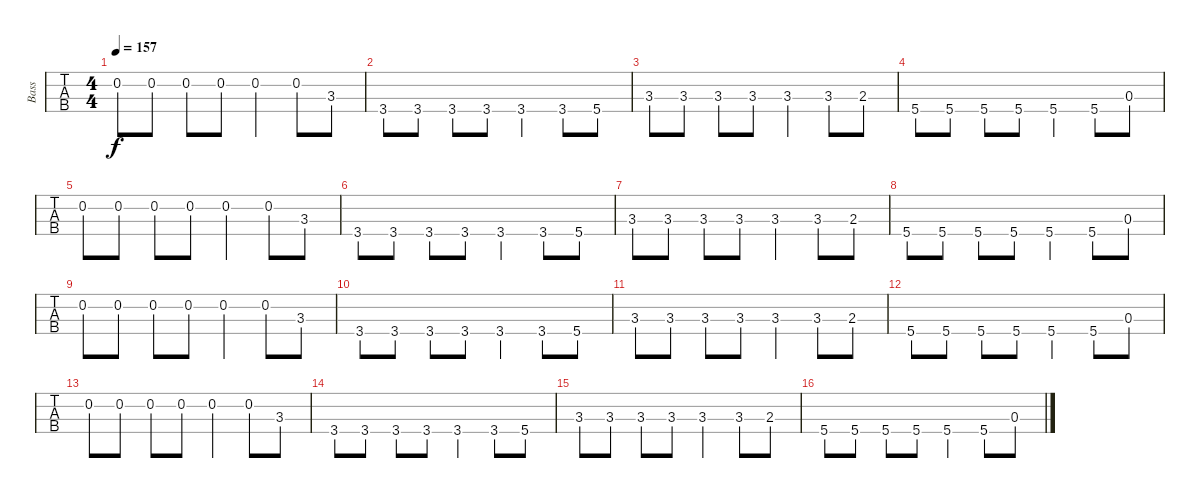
\track ("Bass" "Bass") {instrument electricbassfinger}
\staff {tabs}
\tuning (G2 D2 A1 D1) {hide}
\ts (4 4)
\tempo 157
\clef f4
\ks c
0.2.8{dy f} 0.2.8 0.2{st}.8 0.2.8 0.2.4 0.2.8 3.3.8 |
3.4.8 3.4.8 3.4{st}.8 3.4.8 3.4.4 3.4.8 5.4.8 |
3.3.8 3.3.8 3.3{st}.8 3.3.8 3.3.4 3.3.8 2.3.8 |
5.4.8 5.4.8 5.4{st}.8 5.4.8 5.4.4 5.4.8 0.3.8 |
0.2.8 0.2.8 0.2{st}.8 0.2.8 0.2.4 0.2.8 3.3.8 |
3.4.8 3.4.8 3.4{st}.8 3.4.8 3.4.4 3.4.8 5.4.8 |
3.3.8 3.3.8 3.3{st}.8 3.3.8 3.3.4 3.3.8 2.3.8 |
5.4.8 5.4.8 5.4{st}.8 5.4.8 5.4.4 5.4.8 0.3.8 |
0.2.8 0.2.8 0.2{st}.8 0.2.8 0.2.4 0.2.8 3.3.8 |
3.4.8 3.4.8 3.4{st}.8 3.4.8 3.4.4 3.4.8 5.4.8 |
3.3.8 3.3.8 3.3{st}.8 3.3.8 3.3.4 3.3.8 2.3.8 |
5.4.8 5.4.8 5.4{st}.8 5.4.8 5.4.4 5.4.8 0.3.8 |
0.2.8 0.2.8 0.2{st}.8 0.2.8 0.2.4 0.2.8 3.3.8 |
3.4.8 3.4.8 3.4{st}.8 3.4.8 3.4.4 3.4.8 5.4.8 |
3.3.8 3.3.8 3.3{st}.8 3.3.8 3.3.4 3.3.8 2.3.8 |
5.4.8 5.4.8 5.4{st}.8 5.4.8 5.4.4 5.4.8 0.3.8
